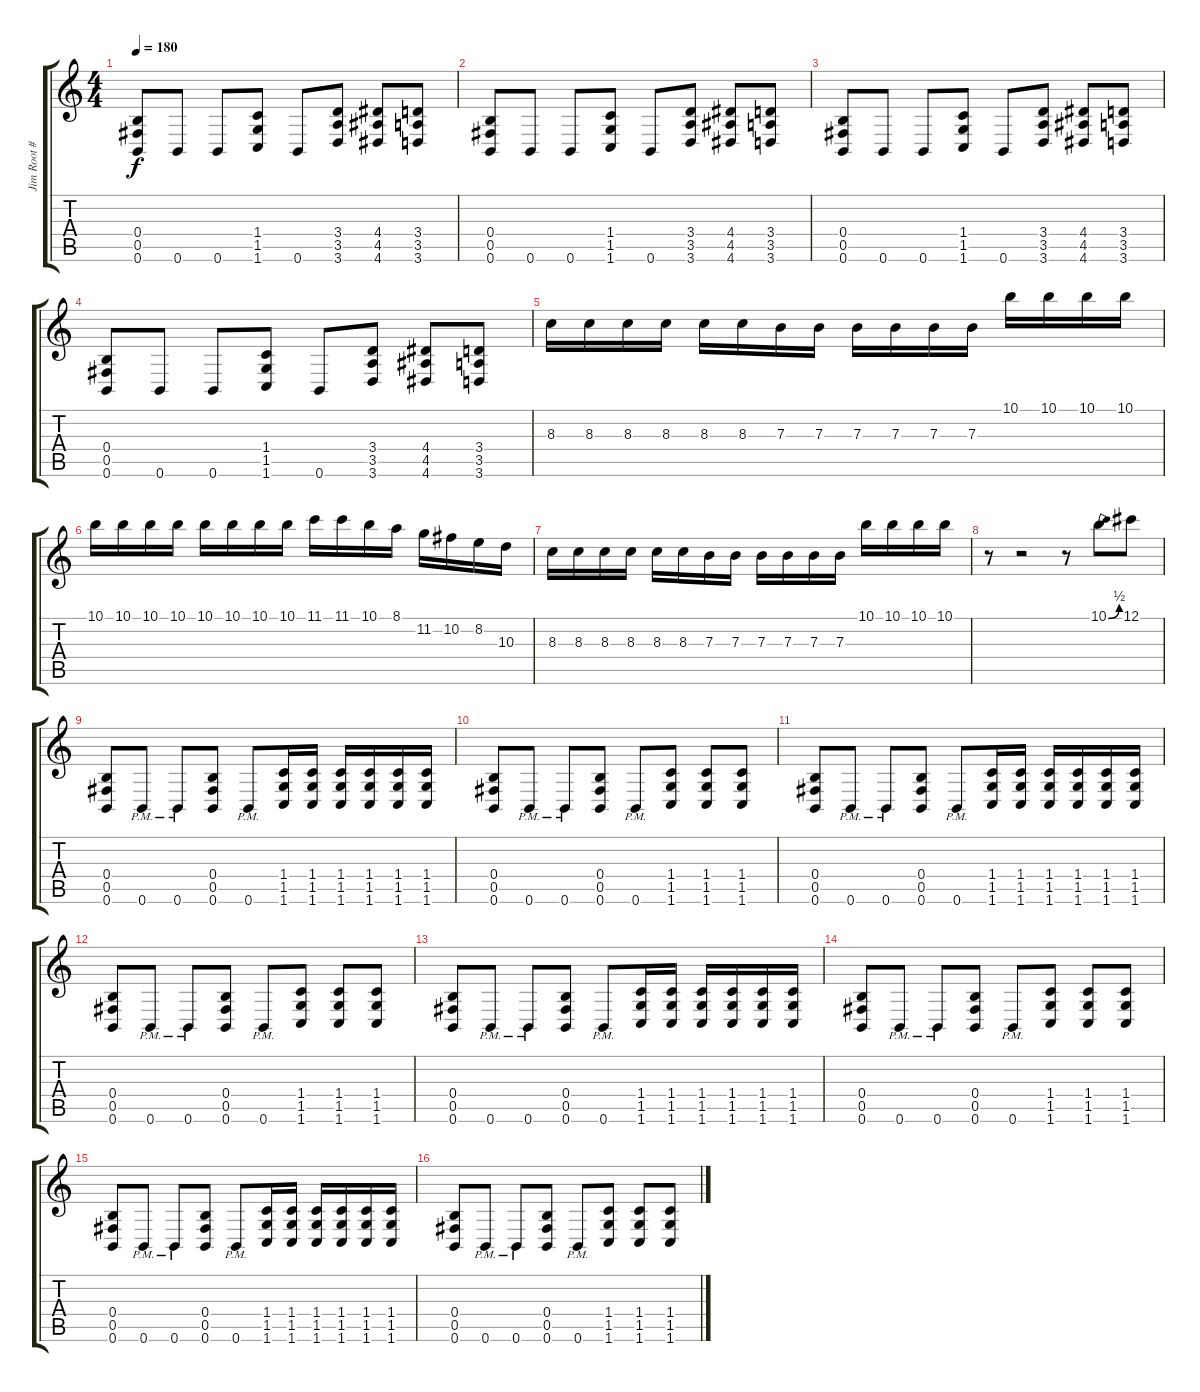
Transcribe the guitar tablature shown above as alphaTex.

\track ("Jim Root #4" "Jim Root #") {instrument distortionguitar}
\staff {score tabs}
\tuning (Db4 Ab3 E3 B2 Gb2 B1) {hide}
\ts (4 4)
\tempo 180
\clef g2
\ks c
(0.4 0.5 0.6).8{dy f} 0.6.8 0.6.8 (1.4 1.5 1.6).8 0.6.8 (3.4 3.5 3.6).8 (4.4 4.5 4.6).8 (3.4 3.5 3.6).8 |
(0.4 0.5 0.6).8 0.6.8 0.6.8 (1.4 1.5 1.6).8 0.6.8 (3.4 3.5 3.6).8 (4.4 4.5 4.6).8 (3.4 3.5 3.6).8 |
(0.4 0.5 0.6).8 0.6.8 0.6.8 (1.4 1.5 1.6).8 0.6.8 (3.4 3.5 3.6).8 (4.4 4.5 4.6).8 (3.4 3.5 3.6).8 |
(0.4 0.5 0.6).8 0.6.8 0.6.8 (1.4 1.5 1.6).8 0.6.8 (3.4 3.5 3.6).8 (4.4 4.5 4.6).8 (3.4 3.5 3.6).8 |
8.3.16 8.3.16 8.3.16 8.3.16 8.3.16 8.3.16 7.3.16 7.3.16 7.3.16 7.3.16 7.3.16 7.3.16 10.1.16 10.1.16 10.1.16 10.1.16 |
10.1.16 10.1.16 10.1.16 10.1.16 10.1.16 10.1.16 10.1.16 10.1.16 11.1.16 11.1.16 10.1.16 8.1.16 11.2.16 10.2.16 8.2.16 10.3.16 |
8.3.16 8.3.16 8.3.16 8.3.16 8.3.16 8.3.16 7.3.16 7.3.16 7.3.16 7.3.16 7.3.16 7.3.16 10.1.16 10.1.16 10.1.16 10.1.16 |
r.8 r.2 r.8 10.1{be (bend 0 0 60 2)}.8 12.1.8 |
(0.4 0.5 0.6).8 0.6{pm}.8 0.6{pm}.8 (0.4 0.5 0.6).8 0.6{pm}.8 (1.4 1.5 1.6).16 (1.4 1.5 1.6).16 (1.4 1.5 1.6).16 (1.4 1.5 1.6).16 (1.4 1.5 1.6).16 (1.4 1.5 1.6).16 |
(0.4 0.5 0.6).8 0.6{pm}.8 0.6{pm}.8 (0.4 0.5 0.6).8 0.6{pm}.8 (1.4 1.5 1.6).8 (1.4 1.5 1.6).8 (1.4 1.5 1.6).8 |
(0.4 0.5 0.6).8 0.6{pm}.8 0.6{pm}.8 (0.4 0.5 0.6).8 0.6{pm}.8 (1.4 1.5 1.6).16 (1.4 1.5 1.6).16 (1.4 1.5 1.6).16 (1.4 1.5 1.6).16 (1.4 1.5 1.6).16 (1.4 1.5 1.6).16 |
(0.4 0.5 0.6).8 0.6{pm}.8 0.6{pm}.8 (0.4 0.5 0.6).8 0.6{pm}.8 (1.4 1.5 1.6).8 (1.4 1.5 1.6).8 (1.4 1.5 1.6).8 |
(0.4 0.5 0.6).8 0.6{pm}.8 0.6{pm}.8 (0.4 0.5 0.6).8 0.6{pm}.8 (1.4 1.5 1.6).16 (1.4 1.5 1.6).16 (1.4 1.5 1.6).16 (1.4 1.5 1.6).16 (1.4 1.5 1.6).16 (1.4 1.5 1.6).16 |
(0.4 0.5 0.6).8 0.6{pm}.8 0.6{pm}.8 (0.4 0.5 0.6).8 0.6{pm}.8 (1.4 1.5 1.6).8 (1.4 1.5 1.6).8 (1.4 1.5 1.6).8 |
(0.4 0.5 0.6).8 0.6{pm}.8 0.6{pm}.8 (0.4 0.5 0.6).8 0.6{pm}.8 (1.4 1.5 1.6).16 (1.4 1.5 1.6).16 (1.4 1.5 1.6).16 (1.4 1.5 1.6).16 (1.4 1.5 1.6).16 (1.4 1.5 1.6).16 |
(0.4 0.5 0.6).8 0.6{pm}.8 0.6{pm}.8 (0.4 0.5 0.6).8 0.6{pm}.8 (1.4 1.5 1.6).8 (1.4 1.5 1.6).8 (1.4 1.5 1.6).8
